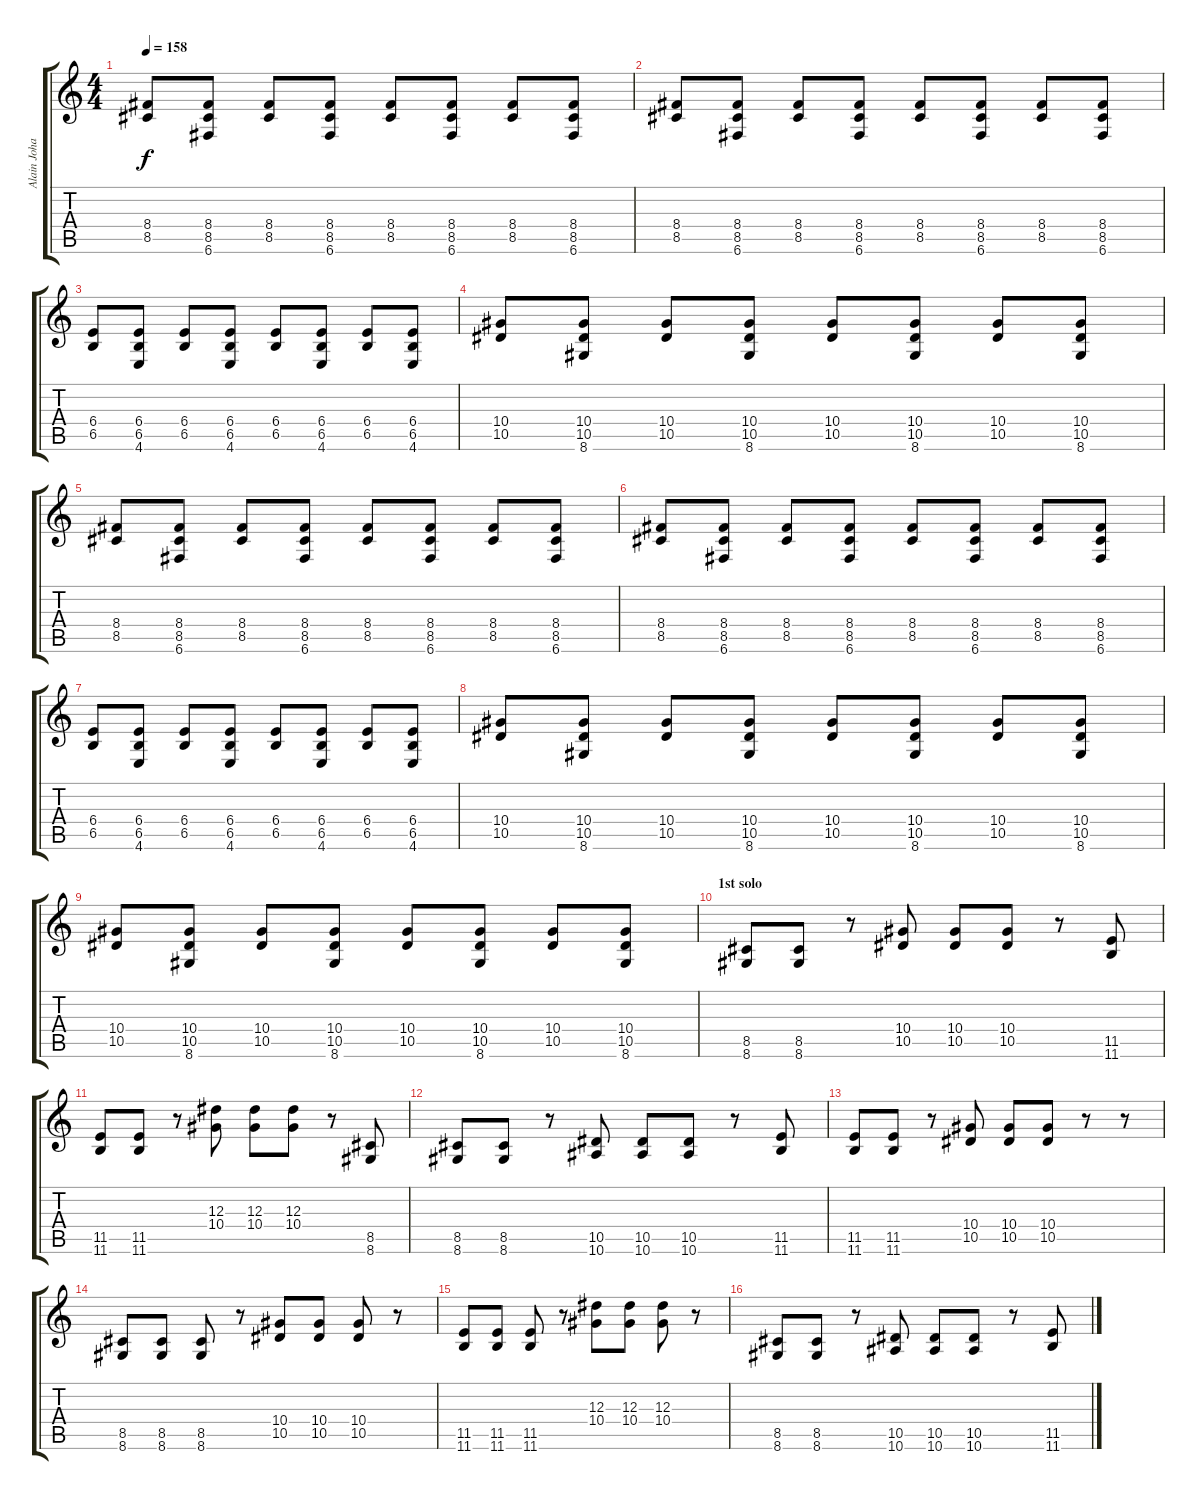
\track ("Alain Johannes - guitar" "Alain Joha") {instrument overdrivenguitar}
\staff {score tabs}
\tuning (C4 G3 Eb3 Bb2 F2 C2) {hide}
\ts (4 4)
\tempo 158
\clef g2
\ks c
(8.4 8.5).8{dy f} (8.4 8.5 6.6).8 (8.4 8.5).8 (8.4 8.5 6.6).8 (8.4 8.5).8 (8.4 8.5 6.6).8 (8.4 8.5).8 (8.4 8.5 6.6).8 |
\section ("" "")
(8.4 8.5).8 (8.4 8.5 6.6).8 (8.4 8.5).8 (8.4 8.5 6.6).8 (8.4 8.5).8 (8.4 8.5 6.6).8 (8.4 8.5).8 (8.4 8.5 6.6).8 |
(6.4 6.5).8 (6.4 6.5 4.6).8 (6.4 6.5).8 (6.4 6.5 4.6).8 (6.4 6.5).8 (6.4 6.5 4.6).8 (6.4 6.5).8 (6.4 6.5 4.6).8 |
(10.4 10.5).8 (10.4 10.5 8.6).8 (10.4 10.5).8 (10.4 10.5 8.6).8 (10.4 10.5).8 (10.4 10.5 8.6).8 (10.4 10.5).8 (10.4 10.5 8.6).8 |
(8.4 8.5).8 (8.4 8.5 6.6).8 (8.4 8.5).8 (8.4 8.5 6.6).8 (8.4 8.5).8 (8.4 8.5 6.6).8 (8.4 8.5).8 (8.4 8.5 6.6).8 |
\section ("" "")
(8.4 8.5).8 (8.4 8.5 6.6).8 (8.4 8.5).8 (8.4 8.5 6.6).8 (8.4 8.5).8 (8.4 8.5 6.6).8 (8.4 8.5).8 (8.4 8.5 6.6).8 |
(6.4 6.5).8 (6.4 6.5 4.6).8 (6.4 6.5).8 (6.4 6.5 4.6).8 (6.4 6.5).8 (6.4 6.5 4.6).8 (6.4 6.5).8 (6.4 6.5 4.6).8 |
(10.4 10.5).8 (10.4 10.5 8.6).8 (10.4 10.5).8 (10.4 10.5 8.6).8 (10.4 10.5).8 (10.4 10.5 8.6).8 (10.4 10.5).8 (10.4 10.5 8.6).8 |
(10.4 10.5).8 (10.4 10.5 8.6).8 (10.4 10.5).8 (10.4 10.5 8.6).8 (10.4 10.5).8 (10.4 10.5 8.6).8 (10.4 10.5).8 (10.4 10.5 8.6).8 |
\section ("" "1st solo")
(8.5 8.6).8 (8.5 8.6).8 r.8 (10.4 10.5).8 (10.4 10.5).8 (10.4 10.5).8 r.8 (11.5 11.6).8 |
(11.5 11.6).8 (11.5 11.6).8 r.8 (12.3 10.4).8 (12.3 10.4).8 (12.3 10.4).8 r.8 (8.5 8.6).8 |
(8.5 8.6).8 (8.5 8.6).8 r.8 (10.5 10.6).8 (10.5 10.6).8 (10.5 10.6).8 r.8 (11.5 11.6).8 |
(11.5 11.6).8 (11.5 11.6).8 r.8 (10.4 10.5).8 (10.4 10.5).8 (10.4 10.5).8 r.8 r.8 |
(8.5 8.6).8 (8.5 8.6).8 (8.5 8.6).8 r.8 (10.4 10.5).8 (10.4 10.5).8 (10.4 10.5).8 r.8 |
(11.5 11.6).8 (11.5 11.6).8 (11.5 11.6).8 r.8 (12.3 10.4).8 (12.3 10.4).8 (12.3 10.4).8 r.8 |
(8.5 8.6).8 (8.5 8.6).8 r.8 (10.5 10.6).8 (10.5 10.6).8 (10.5 10.6).8 r.8 (11.5 11.6).8
